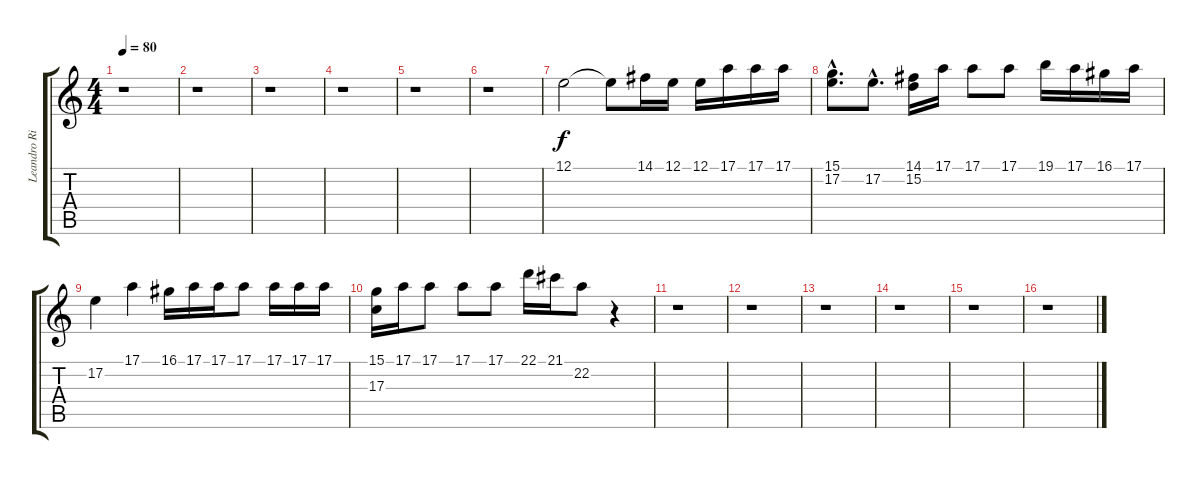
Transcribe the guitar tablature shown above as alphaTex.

\track ("Leandro Rizzi" "Leandro Ri") {instrument flute}
\staff {score tabs}
\tuning (E4 B3 G3 D3 A2 E2) {hide}
\ts (4 4)
\tempo 80
\clef g2
\ks c
r.1{dy f} |
r.1 |
r.1 |
r.1 |
r.1 |
r.1 |
12.1.2 12.1{t}.8 14.1.16 12.1.16 12.1.16 17.1.16 17.1.16 17.1.16 |
(15.1{hac} 17.2{hac}).8{d} 17.2{hac}.8{d} (14.1 15.2).16 17.1.16 17.1.8 17.1.8 19.1.16 17.1.16 16.1.16 17.1.16 |
17.2.4 17.1.4 16.1.16 17.1.16 17.1.16 17.1.8 17.1.16 17.1.16 17.1.16 |
(15.1 17.3).16 17.1.16 17.1.8 17.1.8 17.1.8 22.1.16 21.1.16 22.2.8 r.4 |
r.1 |
r.1 |
r.1 |
r.1 |
r.1 |
r.1
